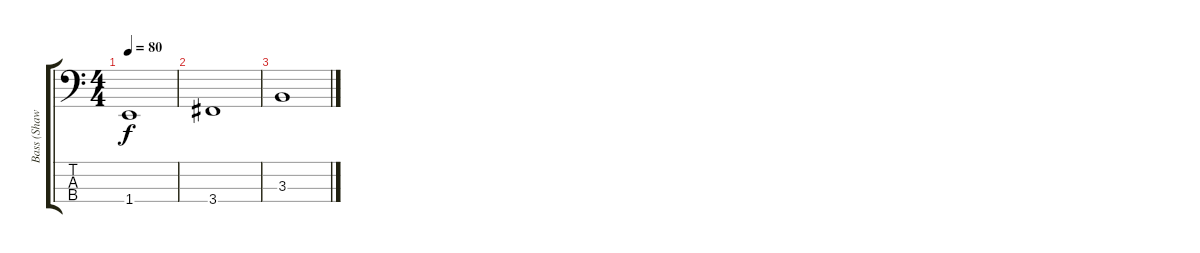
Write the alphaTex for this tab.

\track ("Bass (Shawn Economaki)" "Bass (Shaw") {instrument electricbassfinger}
\staff {score tabs}
\tuning (Gb2 Db2 Ab1 Eb1) {hide}
\ts (4 4)
\tempo 80
\clef f4
\ks c
1.4.1{dy f} |
3.4.1 |
3.3.1
